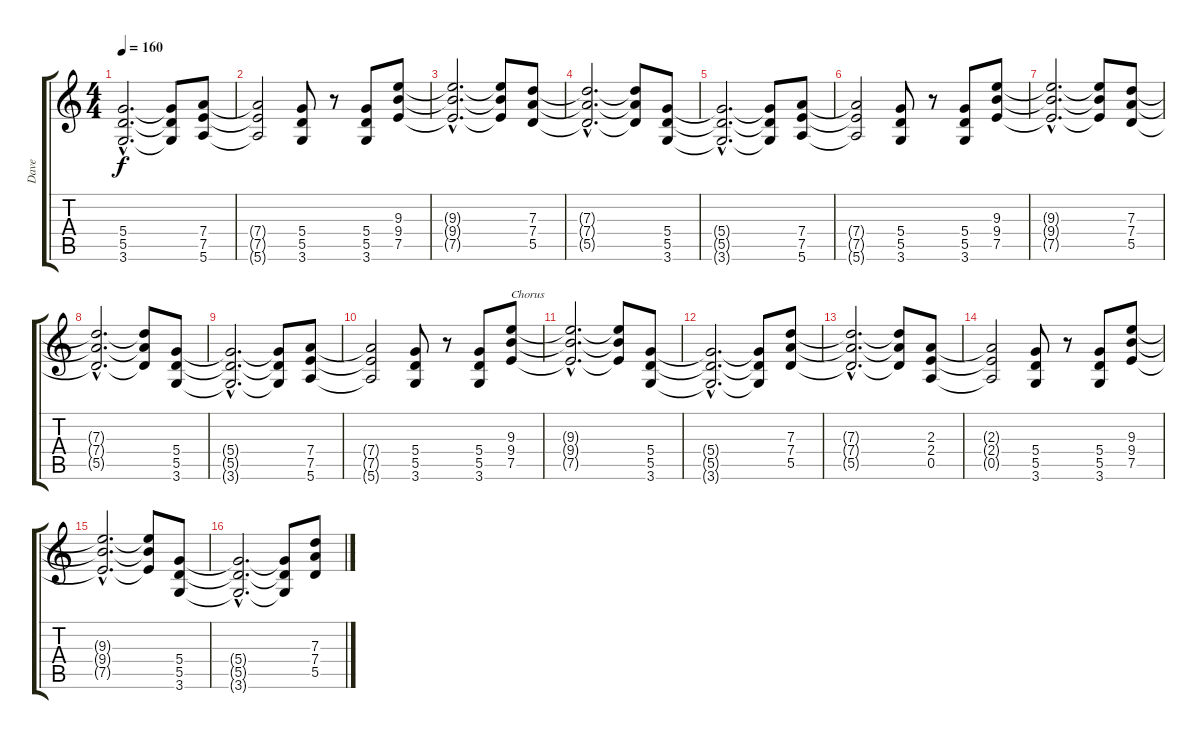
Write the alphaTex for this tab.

\track ("Dave" "Dave") {instrument distortionguitar}
\staff {score tabs}
\tuning (E4 B3 G3 D3 A2 E2) {hide}
\ts (4 4)
\tempo 160
\clef g2
\ks c
(5.4{hac t} 5.5{hac t} 3.6{hac t}).2{d dy f} (5.4{t} 5.5{t} 3.6{t}).8 (7.4 7.5 5.6).8 |
(7.4{t} 7.5{t} 5.6{t}).2 (5.4 5.5 3.6).8 r.8 (5.4 5.5 3.6).8 (9.3 9.4 7.5).8 |
(9.3{hac t} 9.4{hac t} 7.5{hac t}).2{d} (9.3{t} 9.4{t} 7.5{t}).8 (7.3 7.4 5.5).8 |
(7.3{hac t} 7.4{hac t} 5.5{hac t}).2{d} (7.3{t} 7.4{t} 5.5{t}).8 (5.4 5.5 3.6).8 |
(5.4{hac t} 5.5{hac t} 3.6{hac t}).2{d} (5.4{t} 5.5{t} 3.6{t}).8 (7.4 7.5 5.6).8 |
(7.4{t} 7.5{t} 5.6{t}).2 (5.4 5.5 3.6).8 r.8 (5.4 5.5 3.6).8 (9.3 9.4 7.5).8 |
(9.3{hac t} 9.4{hac t} 7.5{hac t}).2{d} (9.3{t} 9.4{t} 7.5{t}).8 (7.3 7.4 5.5).8 |
(7.3{hac t} 7.4{hac t} 5.5{hac t}).2{d} (7.3{t} 7.4{t} 5.5{t}).8 (5.4 5.5 3.6).8 |
(5.4{hac t} 5.5{hac t} 3.6{hac t}).2{d} (5.4{t} 5.5{t} 3.6{t}).8 (7.4 7.5 5.6).8 |
(7.4{t} 7.5{t} 5.6{t}).2 (5.4 5.5 3.6).8 r.8 (5.4 5.5 3.6).8 (9.3 9.4 7.5).8{txt "Chorus"} |
(9.3{hac t} 9.4{hac t} 7.5{hac t}).2{d} (9.3{t} 9.4{t} 7.5{t}).8 (5.4 5.5 3.6).8 |
(5.4{hac t} 5.5{hac t} 3.6{hac t}).2{d} (5.4{t} 5.5{t} 3.6{t}).8 (7.3 7.4 5.5).8 |
(7.3{hac t} 7.4{hac t} 5.5{hac t}).2{d} (7.3{t} 7.4{t} 5.5{t}).8 (2.3 2.4 0.5).8 |
(2.3{t} 2.4{t} 0.5{t}).2 (5.4 5.5 3.6).8 r.8 (5.4 5.5 3.6).8 (9.3 9.4 7.5).8 |
(9.3{hac t} 9.4{hac t} 7.5{hac t}).2{d} (9.3{t} 9.4{t} 7.5{t}).8 (5.4 5.5 3.6).8 |
(5.4{hac t} 5.5{hac t} 3.6{hac t}).2{d} (5.4{t} 5.5{t} 3.6{t}).8 (7.3 7.4 5.5).8
